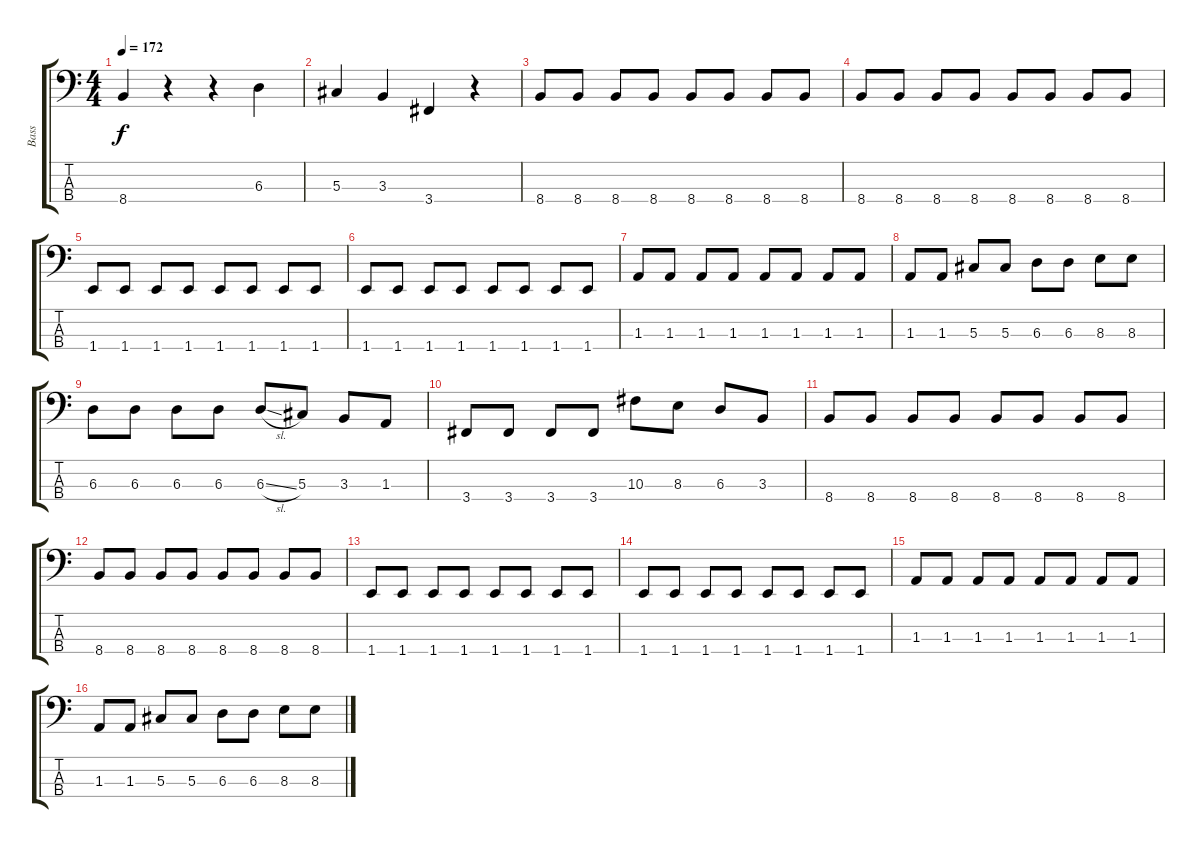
\track ("Bass" "Bass") {instrument electricbassfinger}
\staff {score tabs}
\tuning (Gb2 Db2 Ab1 Eb1) {hide}
\ts (4 4)
\tempo 172
\clef f4
\ks c
8.4.4{dy f} r.4 r.4 6.3.4 |
5.3.4 3.3.4 3.4.4 r.4 |
8.4.8 8.4.8 8.4.8 8.4.8 8.4.8 8.4.8 8.4.8 8.4.8 |
8.4.8 8.4.8 8.4.8 8.4.8 8.4.8 8.4.8 8.4.8 8.4.8 |
1.4.8 1.4.8 1.4.8 1.4.8 1.4.8 1.4.8 1.4.8 1.4.8 |
1.4.8 1.4.8 1.4.8 1.4.8 1.4.8 1.4.8 1.4.8 1.4.8 |
1.3.8 1.3.8 1.3.8 1.3.8 1.3.8 1.3.8 1.3.8 1.3.8 |
1.3.8 1.3.8 5.3.8 5.3.8 6.3.8 6.3.8 8.3.8 8.3.8 |
6.3.8 6.3.8 6.3.8 6.3.8 6.3{sl}.8 5.3.8 3.3.8 1.3.8 |
3.4.8 3.4.8 3.4.8 3.4.8 10.3.8 8.3.8 6.3.8 3.3.8 |
8.4.8 8.4.8 8.4.8 8.4.8 8.4.8 8.4.8 8.4.8 8.4.8 |
8.4.8 8.4.8 8.4.8 8.4.8 8.4.8 8.4.8 8.4.8 8.4.8 |
1.4.8 1.4.8 1.4.8 1.4.8 1.4.8 1.4.8 1.4.8 1.4.8 |
1.4.8 1.4.8 1.4.8 1.4.8 1.4.8 1.4.8 1.4.8 1.4.8 |
1.3.8 1.3.8 1.3.8 1.3.8 1.3.8 1.3.8 1.3.8 1.3.8 |
1.3.8 1.3.8 5.3.8 5.3.8 6.3.8 6.3.8 8.3.8 8.3.8
